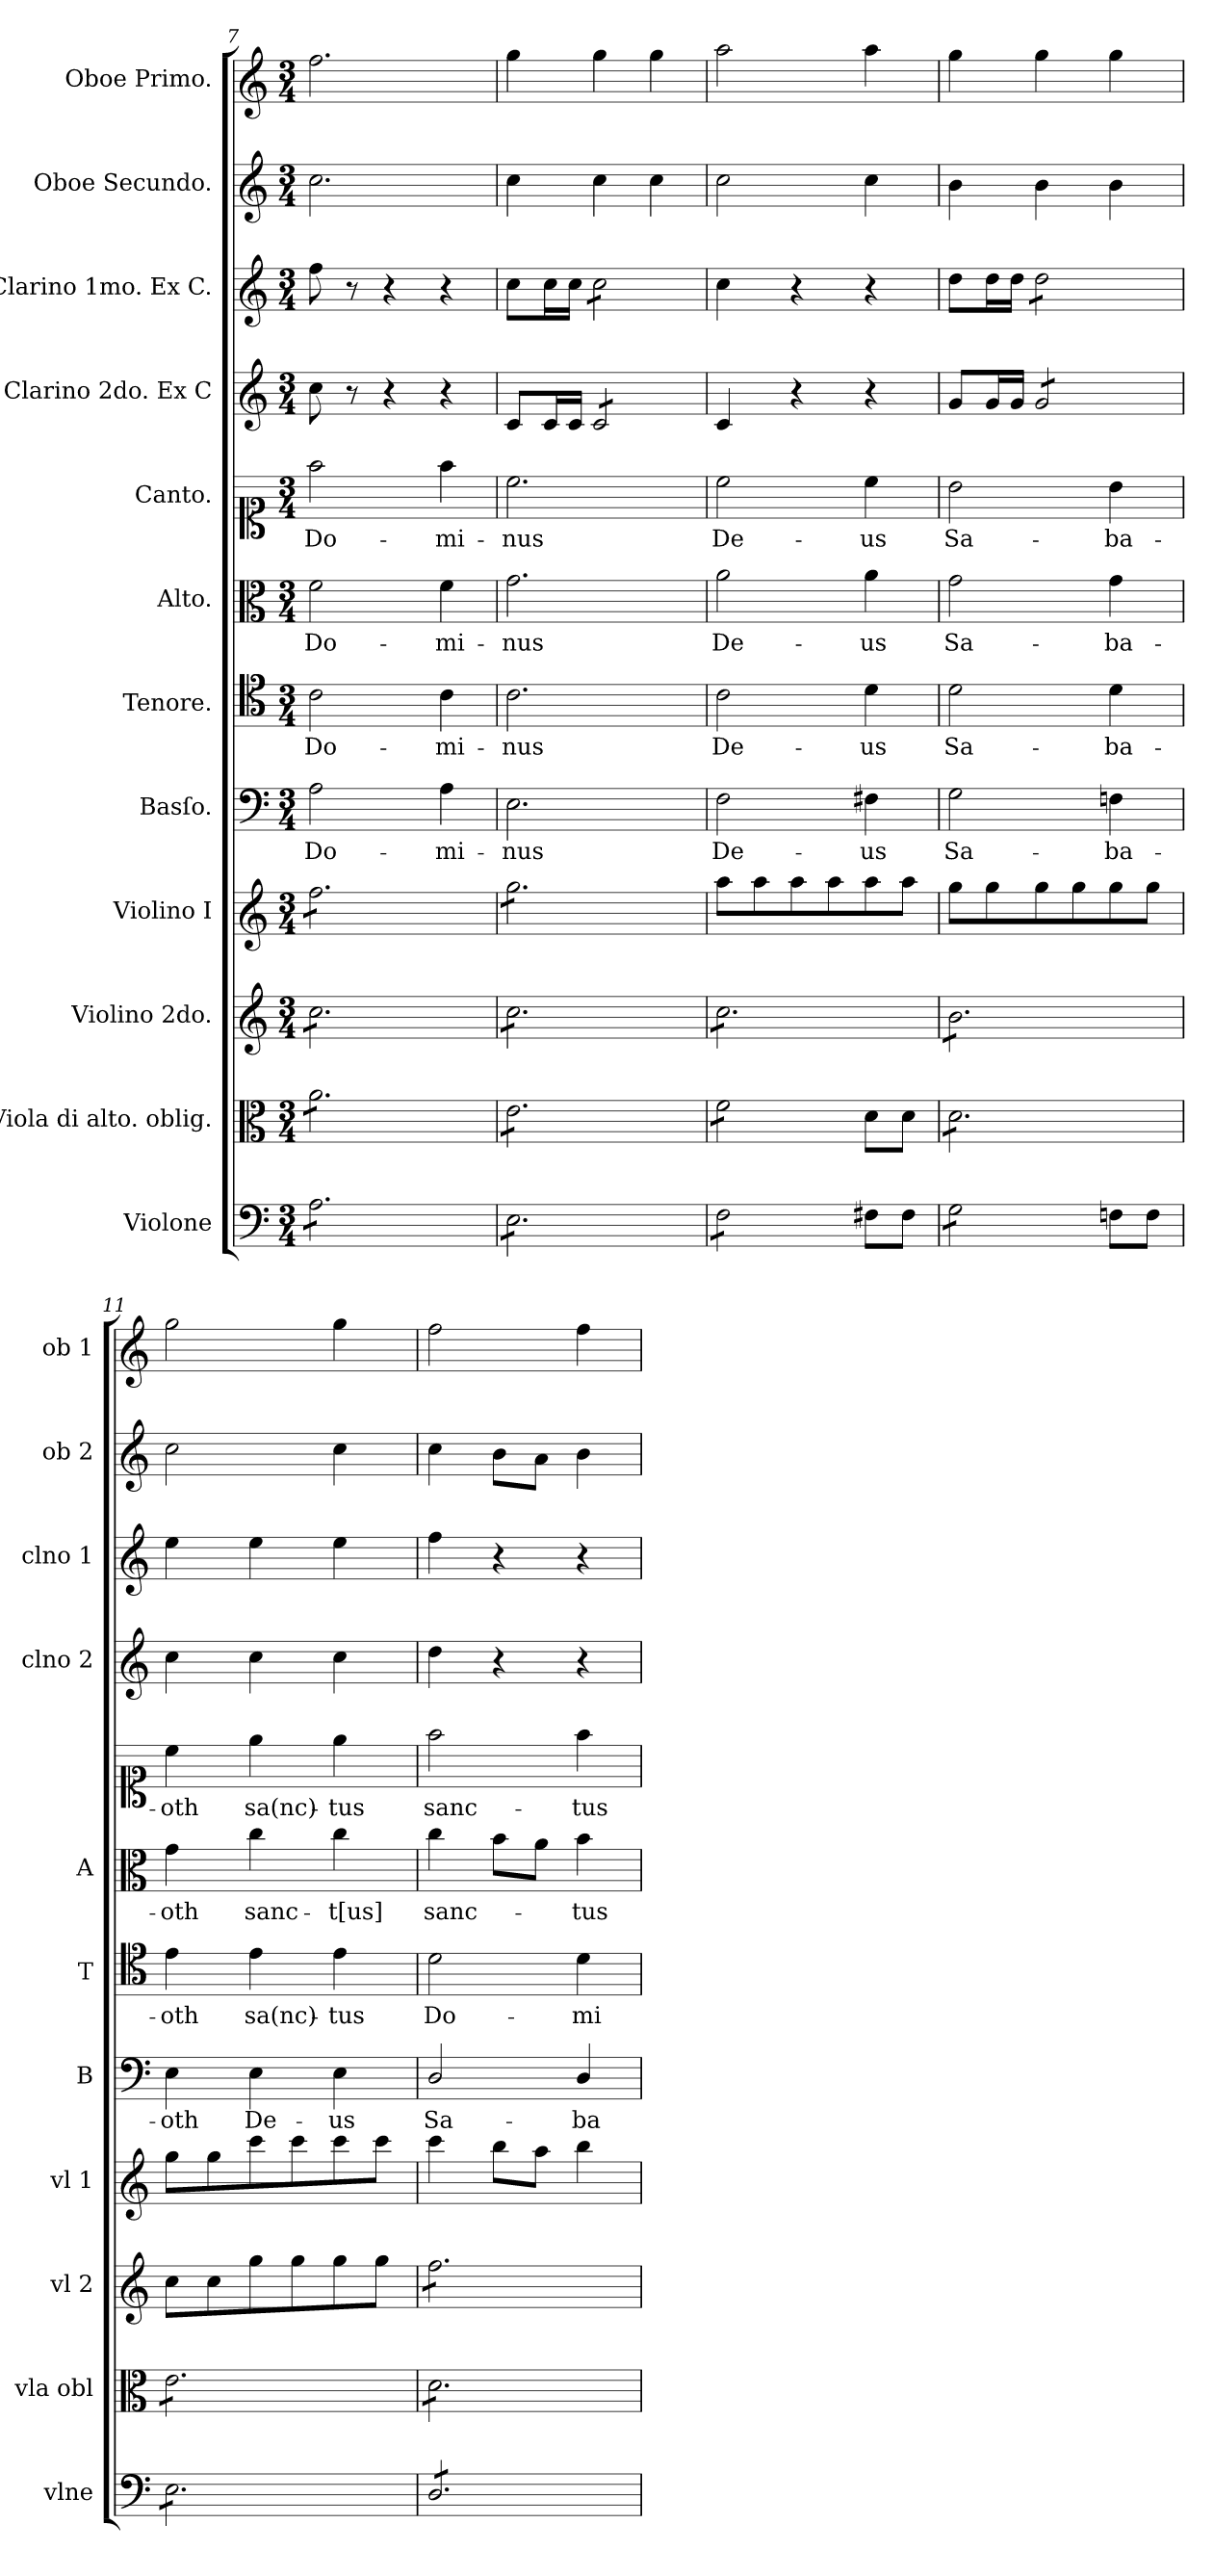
**kern	**kern	**kern	**kern	**kern	**text	**kern	**text	**kern	**text	**kern	**text	**kern	**kern	**kern	**kern
*part12	*part11	*part10	*part9	*part8	*part8	*part7	*part7	*part6	*part6	*part5	*part5	*part4	*part3	*part2	*part1
*staff12	*staff11	*staff10	*staff9	*staff8	*staff8	*staff7	*staff7	*staff6	*staff6	*staff5	*staff5	*staff4	*staff3	*staff2	*staff1
*I"Violone	*I"Viola di alto. oblig.	*I"Violino 2do.	*I"Violino I	*I"Basſo.	*	*I"Tenore.	*	*I"Alto.	*	*I"Canto.	*	*I"Clarino 2do. Ex C	*I"Clarino 1mo. Ex C.	*I"Oboe Secundo.	*I"Oboe Primo.
*I'vlne	*I'vla obl	*I'vl 2	*I'vl 1	*I'B	*	*I'T	*	*I'A	*	*	*	*I'clno 2	*I'clno 1	*I'ob 2	*I'ob 1
*clefF4	*clefC3	*clefG2	*clefG2	*clefF4	*	*clefC4	*	*clefC3	*	*clefC1	*	*clefG2	*clefG2	*clefG2	*clefG2
*k[]	*k[]	*k[]	*k[]	*k[]	*	*k[]	*	*k[]	*	*k[]	*	*k[]	*k[]	*k[]	*k[]
*C:	*C:	*C:	*C:	*C:	*	*C:	*	*C:	*	*C:	*	*C:	*C:	*C:	*C:
*M3/4	*M3/4	*M3/4	*M3/4	*M3/4	*	*M3/4	*	*M3/4	*	*M3/4	*	*M3/4	*M3/4	*M3/4	*M3/4
=7	=7	=7	=7	=7	=7	=7	=7	=7	=7	=7	=7	=7	=7	=7	=7
*tremolo	*	*	*	*	*	*	*	*	*	*	*	*	*	*	*
*	*tremolo	*	*	*	*	*	*	*	*	*	*	*	*	*	*
*	*	*tremolo	*	*	*	*	*	*	*	*	*	*	*	*	*
*	*	*	*tremolo	*	*	*	*	*	*	*	*	*	*	*	*
8A\L	8a\L	8cc\L	8ff\L	2A\	Do-	2c\	Do-	2f\	Do-	2ff\	Do-	8cc\	8ff\	2.cc\	2.ff\
8A\	8a\	8cc\	8ff\	.	.	.	.	.	.	.	.	8r	8r	.	.
8A\	8a\	8cc\	8ff\	.	.	.	.	.	.	.	.	4r	4r	.	.
8A\	8a\	8cc\	8ff\	.	.	.	.	.	.	.	.	.	.	.	.
8A\	8a\	8cc\	8ff\	4A\	-mi-	4c\	-mi-	4f\	-mi-	4ff\	-mi-	4r	4r	.	.
8A\J	8a\J	8cc\J	8ff\J	.	.	.	.	.	.	.	.	.	.	.	.
=8	=8	=8	=8	=8	=8	=8	=8	=8	=8	=8	=8	=8	=8	=8	=8
8E\L	8e\L	8cc\L	8gg\L	2.E\	-nus	2.c\	-nus	2.g\	-nus	2.cc\	-nus	8c/L	8cc\L	4cc\	4gg\
8E\	8e\	8cc\	8gg\	.	.	.	.	.	.	.	.	16c/L	16cc\L	.	.
.	.	.	.	.	.	.	.	.	.	.	.	16c/JJ	16cc\JJ	.	.
*	*	*	*	*	*	*	*	*	*	*	*	*tremolo	*	*	*
*	*	*	*	*	*	*	*	*	*	*	*	*	*tremolo	*	*
8E\	8e\	8cc\	8gg\	.	.	.	.	.	.	.	.	8c/L	8cc\L	4cc\	4gg\
8E\	8e\	8cc\	8gg\	.	.	.	.	.	.	.	.	8c/	8cc\	.	.
8E\	8e\	8cc\	8gg\	.	.	.	.	.	.	.	.	8c/	8cc\	4cc\	4gg\
8E\J	8e\J	8cc\J	8gg\J	.	.	.	.	.	.	.	.	8c/J	8cc\J	.	.
*	*	*	*	*	*	*	*	*	*	*	*	*	*Xtremolo	*	*
*	*	*	*	*	*	*	*	*	*	*	*	*Xtremolo	*	*	*
*	*	*	*Xtremolo	*	*	*	*	*	*	*	*	*	*	*	*
=9	=9	=9	=9	=9	=9	=9	=9	=9	=9	=9	=9	=9	=9	=9	=9
8F\L	8f\L	8cc\L	8aa\L	2F\	De-	2c\	De-	2a\	De-	2cc\	De-	4c/	4cc\	2cc\	2aa\
8F\	8f\	8cc\	8aa\	.	.	.	.	.	.	.	.	.	.	.	.
8F\	8f\	8cc\	8aa\	.	.	.	.	.	.	.	.	4r	4r	.	.
8F\J	8f\J	8cc\	8aa\	.	.	.	.	.	.	.	.	.	.	.	.
*	*Xtremolo	*	*	*	*	*	*	*	*	*	*	*	*	*	*
*Xtremolo	*	*	*	*	*	*	*	*	*	*	*	*	*	*	*
8F#X\L	8d\L	8cc\	8aa\	4F#X\	-us	4d\	-us	4a\	-us	4cc\	-us	4r	4r	4cc\	4aa\
8F#\J	8d\J	8cc\J	8aa\J	.	.	.	.	.	.	.	.	.	.	.	.
=10	=10	=10	=10	=10	=10	=10	=10	=10	=10	=10	=10	=10	=10	=10	=10
*tremolo	*	*	*	*	*	*	*	*	*	*	*	*	*	*	*
*	*tremolo	*	*	*	*	*	*	*	*	*	*	*	*	*	*
8G\L	8d\L	8b\L	8gg\L	2G\	Sa-	2d\	Sa-	2g\	Sa-	2b\	Sa-	8g/L	8dd\L	4b\	4gg\
8G\	8d\	8b\	8gg\	.	.	.	.	.	.	.	.	16g/L	16dd\L	.	.
.	.	.	.	.	.	.	.	.	.	.	.	16g/JJ	16dd\JJ	.	.
*	*	*	*	*	*	*	*	*	*	*	*	*tremolo	*	*	*
*	*	*	*	*	*	*	*	*	*	*	*	*	*tremolo	*	*
8G\	8d\	8b\	8gg\	.	.	.	.	.	.	.	.	8g/L	8dd\L	4b\	4gg\
8G\J	8d\	8b\	8gg\	.	.	.	.	.	.	.	.	8g/	8dd\	.	.
*Xtremolo	*	*	*	*	*	*	*	*	*	*	*	*	*	*	*
8Fn\L	8d\	8b\	8gg\	4Fn\	-ba-	4d\	-ba-	4g\	-ba-	4b\	-ba-	8g/	8dd\	4b\	4gg\
8F\J	8d\J	8b\J	8gg\J	.	.	.	.	.	.	.	.	8g/J	8dd\J	.	.
*	*	*	*	*	*	*	*	*	*	*	*	*	*Xtremolo	*	*
*	*	*	*	*	*	*	*	*	*	*	*	*Xtremolo	*	*	*
*	*	*Xtremolo	*	*	*	*	*	*	*	*	*	*	*	*	*
=11	=11	=11	=11	=11	=11	=11	=11	=11	=11	=11	=11	=11	=11	=11	=11
*tremolo	*	*	*	*	*	*	*	*	*	*	*	*	*	*	*
8E\L	8e\L	8cc\L	8gg\L	4E\	-oth	4e\	-oth	4g\	-oth	4cc\	-oth	4cc\	4ee\	2cc\	2gg\
8E\	8e\	8cc\	8gg\	.	.	.	.	.	.	.	.	.	.	.	.
8E\	8e\	8gg\	8ccc\	4E\	De-	4e\	sa(nc)-	4cc\	sanc-	4ee\	sa(nc)-	4cc\	4ee\	.	.
8E\	8e\	8gg\	8ccc\	.	.	.	.	.	.	.	.	.	.	.	.
8E\	8e\	8gg\	8ccc\	4E\	-us	4e\	-tus	4cc\	-t[us]	4ee\	-tus	4cc\	4ee\	4cc\	4gg\
8E\J	8e\J	8gg\J	8ccc\J	.	.	.	.	.	.	.	.	.	.	.	.
=12	=12	=12	=12	=12	=12	=12	=12	=12	=12	=12	=12	=12	=12	=12	=12
!	!	!	!	!	!	!	!	!	!	!	!LO:LY:i	!	!	!	!
*	*	*tremolo	*	*	*	*	*	*	*	*	*	*	*	*	*
8D/L	8d\L	8ff\L	4ccc\	2D/	Sa-	2d\	Do-	4cc\	sanc-	2ff\	sanc-	4dd\	4ff\	4cc\	2ff\
8D/	8d\	8ff\	.	.	.	.	.	.	.	.	.	.	.	.	.
8D/	8d\	8ff\	8bb\L	.	.	.	.	8b\L	.	.	.	4r	4r	8b\L	.
8D/	8d\	8ff\	8aa\J	.	.	.	.	8a\J	.	.	.	.	.	8a\J	.
!	!	!	!	!	!	!	!	!	!	!	!LO:LY:i	!	!	!	!
8D/	8d\	8ff\	4bb\	4D/	-ba-	4d\	-mi-	4b\	-tus	4ff\	-tus	4r	4r	4b\	4ff\
8D/J	8d\J	8ff\J	.	.	.	.	.	.	.	.	.	.	.	.	.
*	*	*Xtremolo	*	*	*	*	*	*	*	*	*	*	*	*	*
*	*Xtremolo	*	*	*	*	*	*	*	*	*	*	*	*	*	*
*Xtremolo	*	*	*	*	*	*	*	*	*	*	*	*	*	*	*
=	=	=	=	=	=	=	=	=	=	=	=	=	=	=	=
*-	*-	*-	*-	*-	*-	*-	*-	*-	*-	*-	*-	*-	*-	*-	*-
